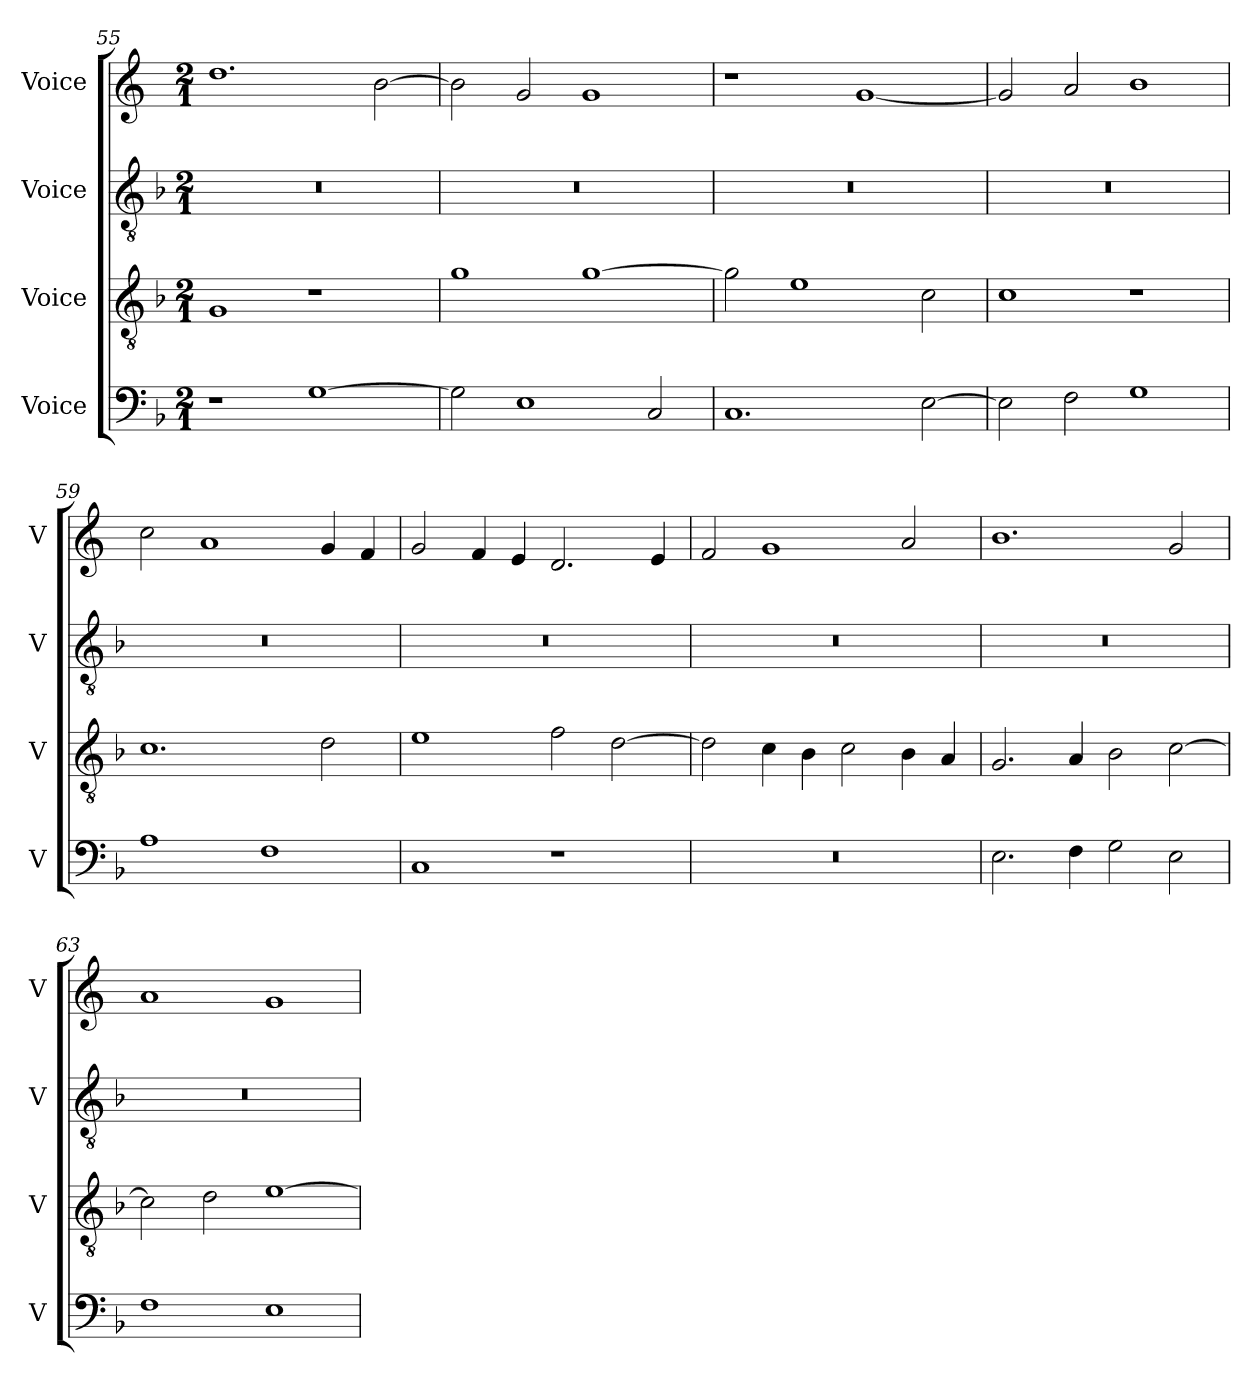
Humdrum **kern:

**kern	**kern	**kern	**kern
*part4	*part3	*part2	*part1
*staff4	*staff3	*staff2	*staff1
*I"Voice	*I"Voice	*I"Voice	*I"Voice
*I'V	*I'V	*I'V	*I'V
*clefF4	*clefGv2	*clefGv2	*clefG2
*k[b-]	*k[b-]	*k[b-]	*k[]
*M2/1	*M2/1	*M2/1	*M2/1
=55	=55	=55	=55
1r	1G	0r	1.dd
[1G	1r	.	.
.	.	.	[2b\
=56	=56	=56	=56
2G\]	1g	0r	2b\]
1E	.	.	2g/
.	[1g	.	1g
2C/	.	.	.
=57	=57	=57	=57
1.C	2g\]	0r	1r
.	1e	.	.
.	.	.	[1g
[2E\	2c\	.	.
=58	=58	=58	=58
2E\]	1c	0r	2g/]
2F\	.	.	2a/
1G	1r	.	1b
=59	=59	=59	=59
1A	1.c	0r	2cc\
.	.	.	1a
1F	.	.	.
.	2d\	.	4g/
.	.	.	4f/
!!LO:LB:g=z
=60	=60	=60	=60
1C	1e	0r	2g/
.	.	.	4f/
.	.	.	4e/
1r	2f\	.	2.d/
.	[2d\	.	.
.	.	.	4e/
=61	=61	=61	=61
0r	2d\]	0r	2f/
.	4c\	.	1g
.	4B-\	.	.
.	2c\	.	.
.	4B-\	.	2a/
.	4A/	.	.
=62	=62	=62	=62
2.E\	2.G/	0r	1.b
4F\	4A/	.	.
2G\	2B-\	.	.
2E\	[2c\	.	2g/
=63	=63	=63	=63
1F	2c\]	0r	1a
.	2d\	.	.
1E	[1e	.	1g
=	=	=	=
*-	*-	*-	*-
